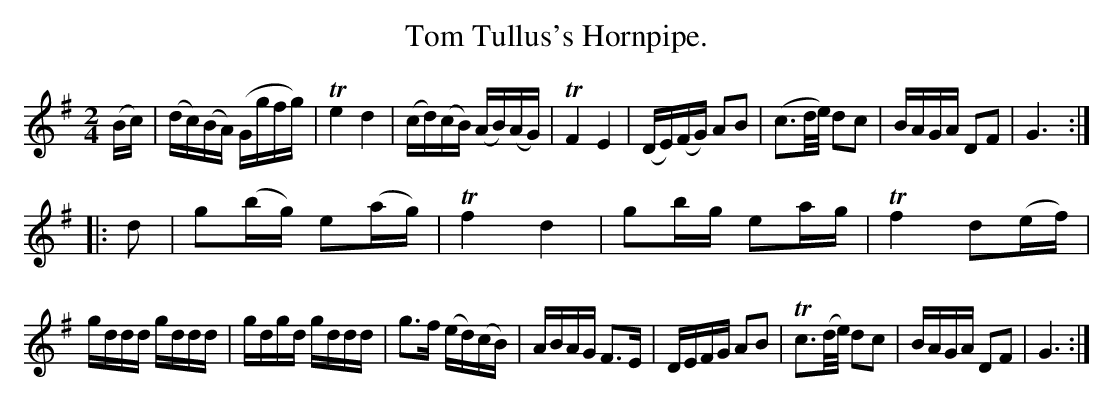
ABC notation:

X:1
T:Tom Tullus's Hornpipe.
M:2/4
L:1/16
K:G
(Bc)|(dc)(BA) (Ggfg) |Te4       d4  |(cd)(cB) (AB)(AG)|TF4   E4    |\
(DE)(FG)  A2B2  |(c3d/e/)  d2c2| BAGA     D2F2   | G6        :|
|: d2 | g2(bg)   e2(ag)|Tf4       d4  | g2bg     e2ag   |Tf4   d2(ef)|
gddd     gddd  | gdgd     gddd| g3f     (ed)(cB)| ABAG F3E   |\
DEFG     A2B2  |Tc3(d/e/) d2c2| BAGA     D2F2   | G6        :|
